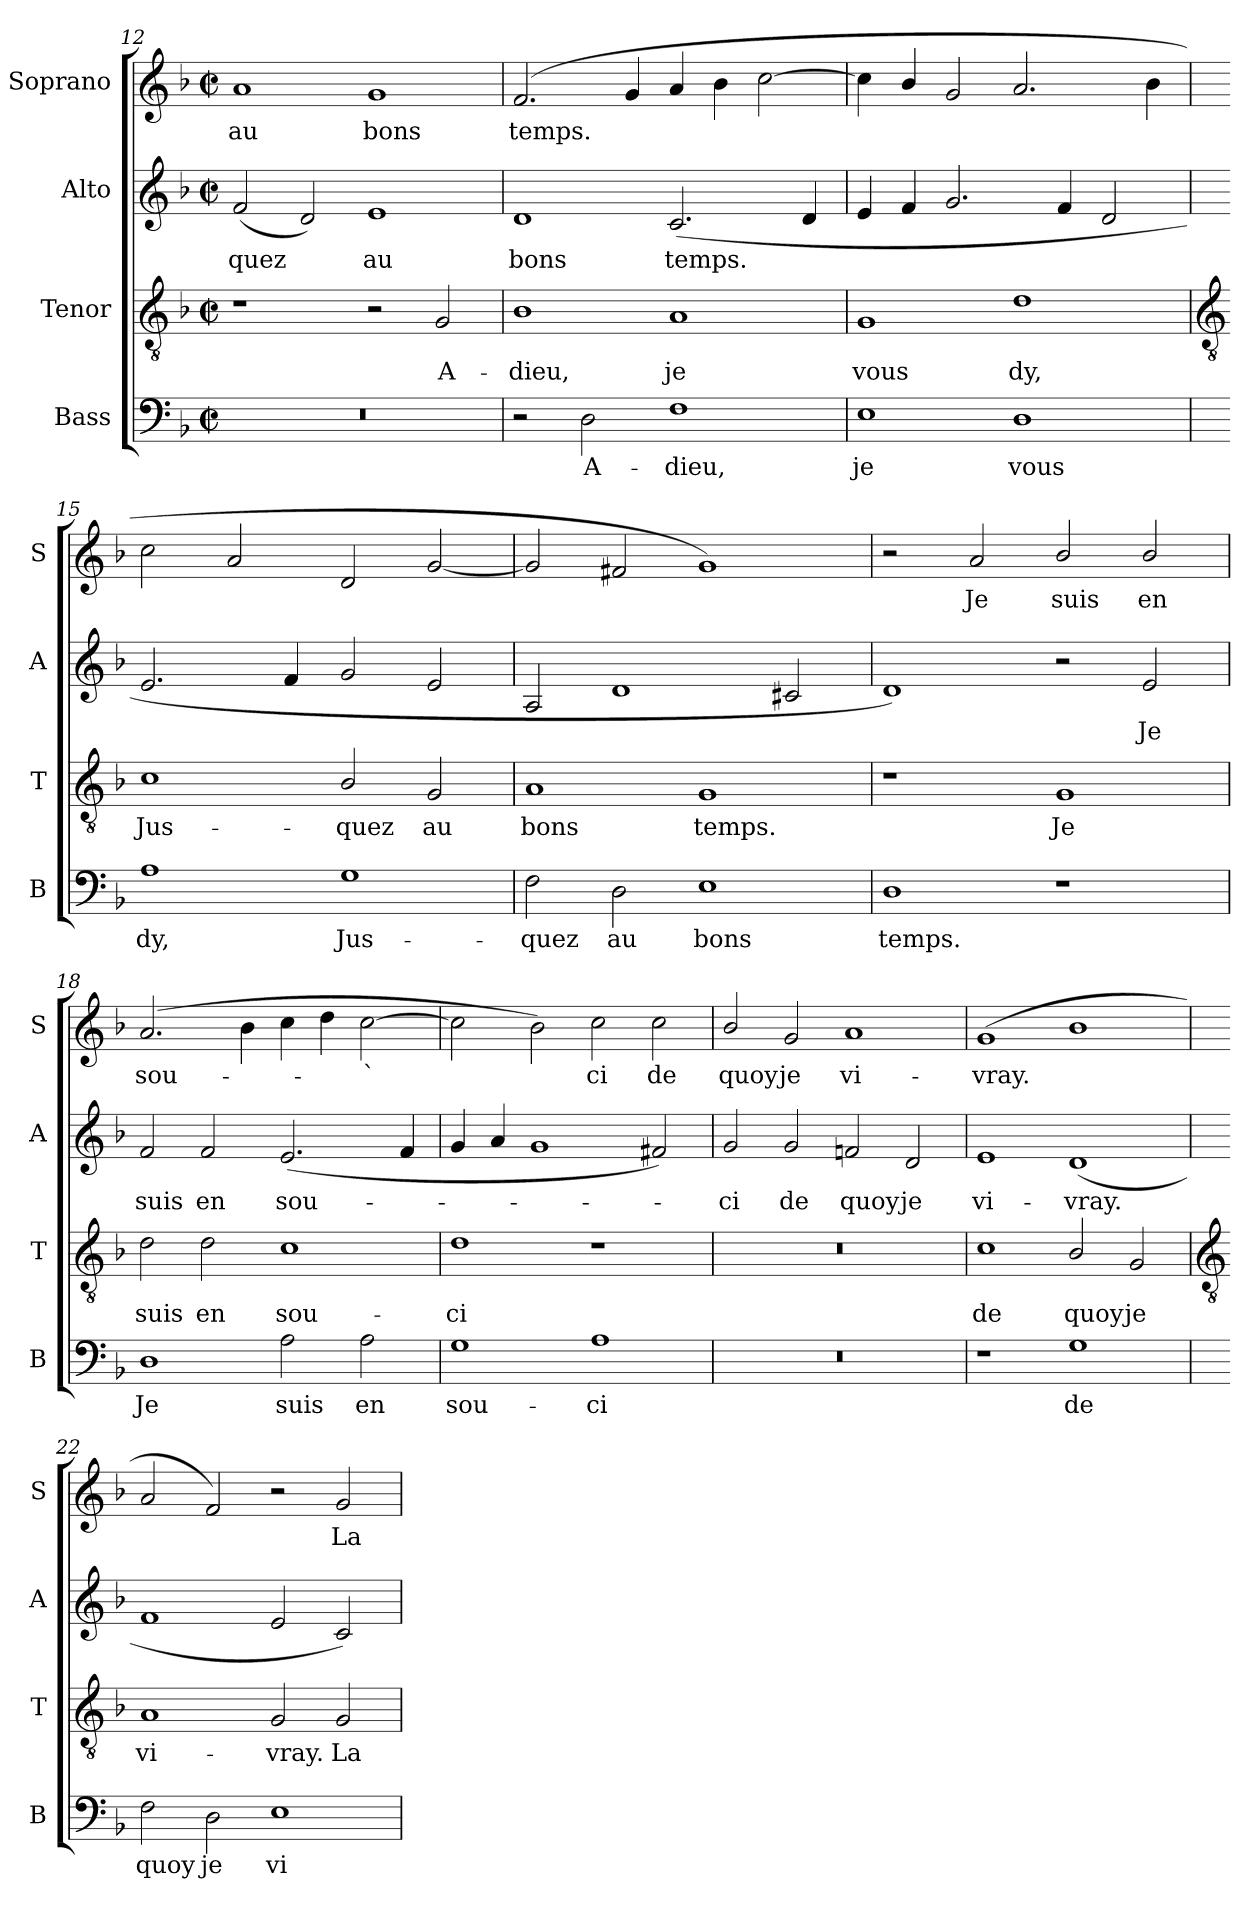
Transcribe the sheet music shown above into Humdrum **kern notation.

**kern	**text	**kern	**text	**kern	**text	**kern	**text
*part4	*part4	*part3	*part3	*part2	*part2	*part1	*part1
*staff4	*staff4	*staff3	*staff3	*staff2	*staff2	*staff1	*staff1
*I"Bass	*	*I"Tenor	*	*I"Alto	*	*I"Soprano	*
*I'B	*	*I'T	*	*I'A	*	*I'S	*
*clefF4	*	*clefGv2	*	*clefG2	*	*clefG2	*
*k[b-]	*	*k[b-]	*	*k[b-]	*	*k[b-]	*
*F:	*	*F:	*	*F:	*	*F:	*
*M4/2	*	*M4/2	*	*M4/2	*	*M4/2	*
*met(c|)	*	*met(c|)	*	*met(c|)	*	*met(c|)	*
=12	=12	=12	=12	=12	=12	=12	=12
!	!	!	!	!	!LO:LY:b	!	!LO:LY:b
0r	.	1r	.	(<2f	-quez	1a	au
.	.	.	.	2d)	.	.	.
!	!	!	!	!	!LO:LY:b	!	!LO:LY:b
.	.	2r	.	1e	au	1g	bons
!	!	!	!LO:LY:b	!	!	!	!
.	.	2G	A-	.	.	.	.
=13	=13	=13	=13	=13	=13	=13	=13
!	!	!	!LO:LY:b	!	!LO:LY:b	!	!LO:LY:b
2r	.	1B-	-dieu,	1d	bons	(<2.f	temps.
!	!LO:LY:b	!	!	!	!	!	!
2D	A-	.	.	.	.	.	.
.	.	.	.	.	.	4g	.
!	!LO:LY:b	!	!LO:LY:b	!	!LO:LY:b	!	!
1F	-dieu,	1A	je	(<2.c	temps.	4a	.
.	.	.	.	.	.	4b-	.
.	.	.	.	.	.	[2cc	.
.	.	.	.	4d	.	.	.
=14	=14	=14	=14	=14	=14	=14	=14
!	!LO:LY:b	!	!LO:LY:b	!	!	!	!
1E	je	1G	vous	4e	.	4cc]	.
.	.	.	.	4f	.	4b-/	.
.	.	.	.	2.g	.	2g	.
!	!LO:LY:b	!	!LO:LY:b	!	!	!	!
1D	vous	1d	dy,	.	.	2.a	.
.	.	.	.	4f	.	.	.
.	.	.	.	2d	.	.	.
.	.	.	.	.	.	4b-	.
!!LO:LB:g=z
=15	=15	=15	=15	=15	=15	=15	=15
*	*	*clefGv2	*	*	*	*	*
!	!LO:LY:b	!	!LO:LY:b	!	!	!	!
1A	dy,	1c	Jus-	2.e	.	2cc	.
.	.	.	.	.	.	2a	.
.	.	.	.	4f	.	.	.
!	!LO:LY:b	!	!LO:LY:b	!	!	!	!
1G	Jus-	2B-/	-quez	2g	.	2d	.
!	!	!	!LO:LY:b	!	!	!	!
.	.	2G	au	2e	.	[2g	.
=16	=16	=16	=16	=16	=16	=16	=16
!	!LO:LY:b	!	!LO:LY:b	!	!	!	!
2F	-quez	1A	bons	2A	.	2g]	.
!	!LO:LY:b	!	!	!	!	!	!
2D	au	.	.	1d	.	2f#X	.
!	!LO:LY:b	!	!LO:LY:b	!	!	!	!
1E	bons	1G	temps.	.	.	1g)	.
.	.	.	.	2c#X	.	.	.
=17	=17	=17	=17	=17	=17	=17	=17
!	!LO:LY:b	!	!	!	!	!	!
1D	temps.	1r	.	1d)	.	2r	.
!	!	!	!	!	!	!	!LO:LY:b
.	.	.	.	.	.	2a	Je
!	!	!	!LO:LY:b	!	!	!	!LO:LY:b
1r	.	1G	Je	2r	.	2b-/	suis
!	!	!	!	!	!LO:LY:b	!	!LO:LY:b
.	.	.	.	2e	Je	2b-/	en
=18	=18	=18	=18	=18	=18	=18	=18
!	!LO:LY:b	!	!LO:LY:b	!	!LO:LY:b	!	!LO:LY:b
1D	Je	2d	suis	2f	suis	(>2.a	sou-
!	!	!	!LO:LY:b	!	!LO:LY:b	!	!
.	.	2d	en	2f	en	.	.
.	.	.	.	.	.	4b-	.
!	!LO:LY:b	!	!LO:LY:b	!	!LO:LY:b	!	!
2A	suis	1c	sou-	(<2.e	sou-	4cc	.
.	.	.	.	.	.	4dd	.
!	!LO:LY:b	!	!	!	!	!	!LO:LY:b
2A	en	.	.	.	.	[2cc	`
.	.	.	.	4f	.	.	.
=19	=19	=19	=19	=19	=19	=19	=19
!	!LO:LY:b	!	!LO:LY:b	!	!	!	!
1G	sou-	1d	-ci	4g	.	2cc]	.
.	.	.	.	4a	.	.	.
.	.	.	.	1g	.	2b-)	.
!	!LO:LY:b	!	!	!	!	!	!LO:LY:b
1A	-ci	1r	.	.	.	2cc	ci
!	!	!	!	!	!	!	!LO:LY:b
.	.	.	.	2f#X)	.	2cc	de
=20	=20	=20	=20	=20	=20	=20	=20
!	!	!	!	!	!LO:LY:b	!	!LO:LY:b
0r	.	0r	.	2g	ci	2b-/	quoy
!	!	!	!	!	!LO:LY:b	!	!LO:LY:b
.	.	.	.	2g	de	2g	je
!	!	!	!	!	!LO:LY:b	!	!LO:LY:b
.	.	.	.	2fn	quoy	1a	vi-
!	!	!	!	!	!LO:LY:b	!	!
.	.	.	.	2d	je	.	.
=21	=21	=21	=21	=21	=21	=21	=21
!	!	!	!LO:LY:b	!	!LO:LY:b	!	!LO:LY:b
1r	.	1c	de	1e	vi-	(<1g	-vray.
!	!LO:LY:b	!	!LO:LY:b	!	!LO:LY:b	!	!
1G	de	2B-/	quoy	(<1d	-vray.	1b-	.
!	!	!	!LO:LY:b	!	!	!	!
.	.	2G	je	.	.	.	.
!!LO:LB:g=z
=22	=22	=22	=22	=22	=22	=22	=22
*	*	*clefGv2	*	*	*	*	*
!	!LO:LY:b	!	!LO:LY:b	!	!	!	!
2F	quoy	1A	vi-	1f	.	2a	.
!	!LO:LY:b	!	!	!	!	!	!
2D	je	.	.	.	.	2f)	.
!	!LO:LY:b	!	!LO:LY:b	!	!	!	!
1E	vi-	2G	-vray.	2e	.	2r	.
!	!	!	!LO:LY:b	!	!	!	!LO:LY:b
.	.	2G	La	2c)	.	2g	La
=	=	=	=	=	=	=	=
*-	*-	*-	*-	*-	*-	*-	*-
